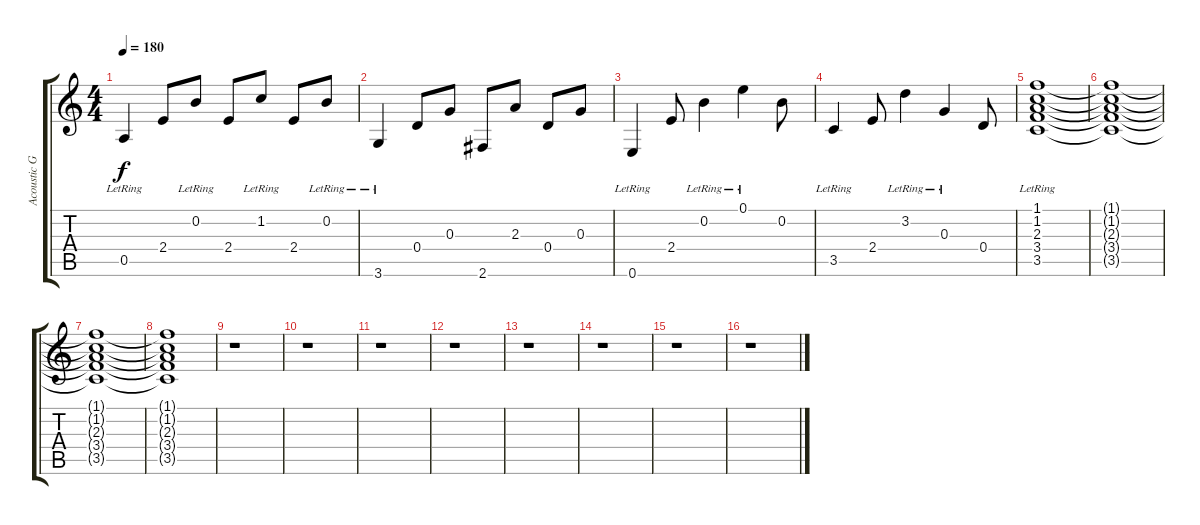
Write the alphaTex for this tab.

\track ("Acoustic Guitar" "Acoustic G") {instrument acousticguitarsteel}
\staff {score tabs}
\tuning (E4 B3 G3 D3 A2 E2) {hide}
\ts (4 4)
\tempo 180
\clef g2
\ks c
0.5{lr}.4{dy f} 2.4.8 0.2{lr}.8 2.4.8 1.2{lr}.8 2.4.8 0.2{lr}.8 |
3.6{lr}.4 0.4.8 0.3.8 2.6.8 2.3.8 0.4.8 0.3.8 |
0.6{lr}.4 2.4.8 0.2{lr}.4 0.1{lr}.4 0.2.8 |
3.5{lr}.4 2.4.8 3.2{lr}.4 0.3{lr}.4 0.4.8 |
(1.1 1.2 2.3 3.4 3.5{lr}).1{volume 10} |
(1.1{t} 1.2{t} 2.3{t} 3.4{t} 3.5{t}).1 |
(1.1{t} 1.2{t} 2.3{t} 3.4{t} 3.5{t}).1 |
(1.1{t} 1.2{t} 2.3{t} 3.4{t} 3.5{t}).1 |
r.1 |
r.1 |
r.1 |
r.1 |
r.1 |
r.1 |
r.1 |
r.1
